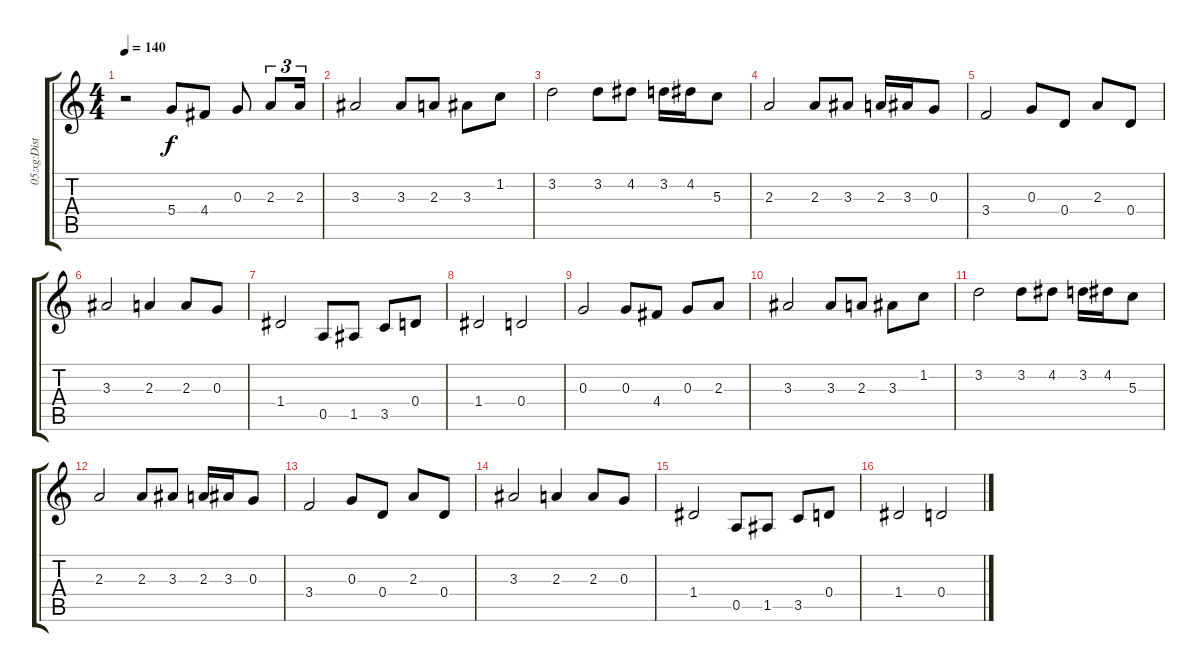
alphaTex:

\track ("05:xg:Distortion Guitar " "05:xg:Dist") {instrument distortionguitar}
\staff {score tabs}
\tuning (E4 B3 G3 D3 A2 E2) {hide}
\ts (4 4)
\tempo 140
\clef g2
\ks c
r.2{dy f} 5.4.8 4.4.8 0.3.8 2.3.8{tu (3 2)} 2.3.16{tu (3 2)} |
3.3.2 3.3.8 2.3.8 3.3.8 1.2.8 |
3.2.2 3.2.8 4.2.8 3.2.16 4.2.16 5.3.8 |
2.3.2 2.3.8 3.3.8 2.3.16 3.3.16 0.3.8 |
3.4.2 0.3.8 0.4.8 2.3.8 0.4.8 |
3.3.2 2.3.4 2.3.8 0.3.8 |
1.4.2 0.5.8 1.5.8 3.5.8 0.4.8 |
1.4.2 0.4.2 |
0.3.2 0.3.8 4.4.8 0.3.8 2.3.8 |
3.3.2 3.3.8 2.3.8 3.3.8 1.2.8 |
3.2.2 3.2.8 4.2.8 3.2.16 4.2.16 5.3.8 |
2.3.2 2.3.8 3.3.8 2.3.16 3.3.16 0.3.8 |
3.4.2 0.3.8 0.4.8 2.3.8 0.4.8 |
3.3.2 2.3.4 2.3.8 0.3.8 |
1.4.2 0.5.8 1.5.8 3.5.8 0.4.8 |
1.4.2 0.4.2
